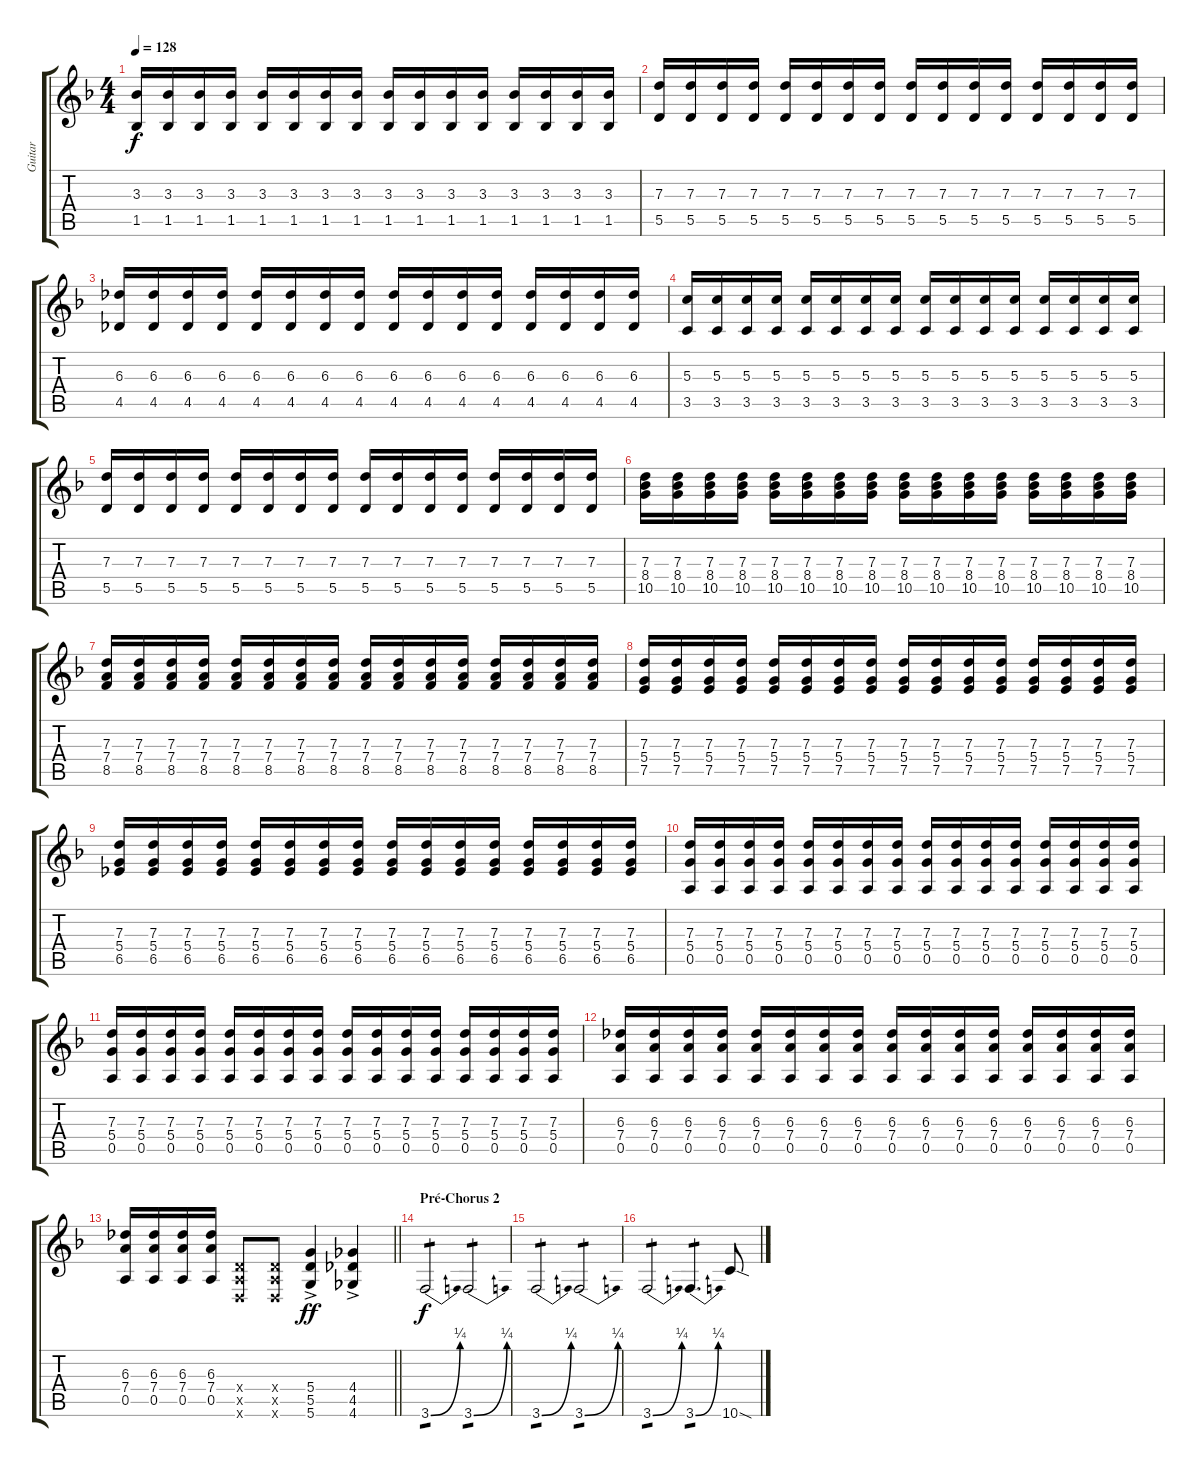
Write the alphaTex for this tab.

\track ("Guitar" "Guitar") {instrument distortionguitar}
\staff {score tabs}
\tuning (E4 B3 G3 D3 A2 D2) {hide}
\ts (4 4)
\tempo 128
\clef g2
\ks f
(3.3 1.5).16{dy f} (3.3 1.5).16 (3.3 1.5).16 (3.3 1.5).16 (3.3 1.5).16 (3.3 1.5).16 (3.3 1.5).16 (3.3 1.5).16 (3.3 1.5).16 (3.3 1.5).16 (3.3 1.5).16 (3.3 1.5).16 (3.3 1.5).16 (3.3 1.5).16 (3.3 1.5).16 (3.3 1.5).16 |
(7.3 5.5).16 (7.3 5.5).16 (7.3 5.5).16 (7.3 5.5).16 (7.3 5.5).16 (7.3 5.5).16 (7.3 5.5).16 (7.3 5.5).16 (7.3 5.5).16 (7.3 5.5).16 (7.3 5.5).16 (7.3 5.5).16 (7.3 5.5).16 (7.3 5.5).16 (7.3 5.5).16 (7.3 5.5).16 |
(6.3 4.5).16 (6.3 4.5).16 (6.3 4.5).16 (6.3 4.5).16 (6.3 4.5).16 (6.3 4.5).16 (6.3 4.5).16 (6.3 4.5).16 (6.3 4.5).16 (6.3 4.5).16 (6.3 4.5).16 (6.3 4.5).16 (6.3 4.5).16 (6.3 4.5).16 (6.3 4.5).16 (6.3 4.5).16 |
(5.3 3.5).16 (5.3 3.5).16 (5.3 3.5).16 (5.3 3.5).16 (5.3 3.5).16 (5.3 3.5).16 (5.3 3.5).16 (5.3 3.5).16 (5.3 3.5).16 (5.3 3.5).16 (5.3 3.5).16 (5.3 3.5).16 (5.3 3.5).16 (5.3 3.5).16 (5.3 3.5).16 (5.3 3.5).16 |
(7.3 5.5).16 (7.3 5.5).16 (7.3 5.5).16 (7.3 5.5).16 (7.3 5.5).16 (7.3 5.5).16 (7.3 5.5).16 (7.3 5.5).16 (7.3 5.5).16 (7.3 5.5).16 (7.3 5.5).16 (7.3 5.5).16 (7.3 5.5).16 (7.3 5.5).16 (7.3 5.5).16 (7.3 5.5).16 |
(7.3 8.4 10.5).16 (7.3 8.4 10.5).16 (7.3 8.4 10.5).16 (7.3 8.4 10.5).16 (7.3 8.4 10.5).16 (7.3 8.4 10.5).16 (7.3 8.4 10.5).16 (7.3 8.4 10.5).16 (7.3 8.4 10.5).16 (7.3 8.4 10.5).16 (7.3 8.4 10.5).16 (7.3 8.4 10.5).16 (7.3 8.4 10.5).16 (7.3 8.4 10.5).16 (7.3 8.4 10.5).16 (7.3 8.4 10.5).16 |
(7.3 7.4 8.5).16 (7.3 7.4 8.5).16 (7.3 7.4 8.5).16 (7.3 7.4 8.5).16 (7.3 7.4 8.5).16 (7.3 7.4 8.5).16 (7.3 7.4 8.5).16 (7.3 7.4 8.5).16 (7.3 7.4 8.5).16 (7.3 7.4 8.5).16 (7.3 7.4 8.5).16 (7.3 7.4 8.5).16 (7.3 7.4 8.5).16 (7.3 7.4 8.5).16 (7.3 7.4 8.5).16 (7.3 7.4 8.5).16 |
(7.3 5.4 7.5).16 (7.3 5.4 7.5).16 (7.3 5.4 7.5).16 (7.3 5.4 7.5).16 (7.3 5.4 7.5).16 (7.3 5.4 7.5).16 (7.3 5.4 7.5).16 (7.3 5.4 7.5).16 (7.3 5.4 7.5).16 (7.3 5.4 7.5).16 (7.3 5.4 7.5).16 (7.3 5.4 7.5).16 (7.3 5.4 7.5).16 (7.3 5.4 7.5).16 (7.3 5.4 7.5).16 (7.3 5.4 7.5).16 |
(7.3 5.4 6.5).16 (7.3 5.4 6.5).16 (7.3 5.4 6.5).16 (7.3 5.4 6.5).16 (7.3 5.4 6.5).16 (7.3 5.4 6.5).16 (7.3 5.4 6.5).16 (7.3 5.4 6.5).16 (7.3 5.4 6.5).16 (7.3 5.4 6.5).16 (7.3 5.4 6.5).16 (7.3 5.4 6.5).16 (7.3 5.4 6.5).16 (7.3 5.4 6.5).16 (7.3 5.4 6.5).16 (7.3 5.4 6.5).16 |
(7.3 5.4 0.5).16 (7.3 5.4 0.5).16 (7.3 5.4 0.5).16 (7.3 5.4 0.5).16 (7.3 5.4 0.5).16 (7.3 5.4 0.5).16 (7.3 5.4 0.5).16 (7.3 5.4 0.5).16 (7.3 5.4 0.5).16 (7.3 5.4 0.5).16 (7.3 5.4 0.5).16 (7.3 5.4 0.5).16 (7.3 5.4 0.5).16 (7.3 5.4 0.5).16 (7.3 5.4 0.5).16 (7.3 5.4 0.5).16 |
(7.3 5.4 0.5).16 (7.3 5.4 0.5).16 (7.3 5.4 0.5).16 (7.3 5.4 0.5).16 (7.3 5.4 0.5).16 (7.3 5.4 0.5).16 (7.3 5.4 0.5).16 (7.3 5.4 0.5).16 (7.3 5.4 0.5).16 (7.3 5.4 0.5).16 (7.3 5.4 0.5).16 (7.3 5.4 0.5).16 (7.3 5.4 0.5).16 (7.3 5.4 0.5).16 (7.3 5.4 0.5).16 (7.3 5.4 0.5).16 |
(6.3 7.4 0.5).16 (6.3 7.4 0.5).16 (6.3 7.4 0.5).16 (6.3 7.4 0.5).16 (6.3 7.4 0.5).16 (6.3 7.4 0.5).16 (6.3 7.4 0.5).16 (6.3 7.4 0.5).16 (6.3 7.4 0.5).16 (6.3 7.4 0.5).16 (6.3 7.4 0.5).16 (6.3 7.4 0.5).16 (6.3 7.4 0.5).16 (6.3 7.4 0.5).16 (6.3 7.4 0.5).16 (6.3 7.4 0.5).16 |
\barLineRight lightlight
(6.3 7.4 0.5).16 (6.3 7.4 0.5).16 (6.3 7.4 0.5).16 (6.3 7.4 0.5).16 (0.4{x} 0.5{x} 0.6{x}).8 (0.4{x} 0.5{x} 0.6{x}).8 (5.4{ac} 5.5{ac} 5.6{ac}).4{dy ff} (4.4{ac} 4.5{ac} 4.6{ac}).4 |
\section ("" "Pré-Chorus 2")
3.6{be (bend 0 0 60 1)}.2{tp 1 dy f} 3.6{be (bend 0 0 60 1)}.2{tp 1} |
3.6{be (bend 0 0 60 1)}.2{tp 1} 3.6{be (bend 0 0 60 1)}.2{tp 1} |
3.6{be (bend 0 0 60 1)}.2{tp 1} 3.6{be (bend 0 0 60 1)}.4{d tp 1} 10.6{sod}.8
